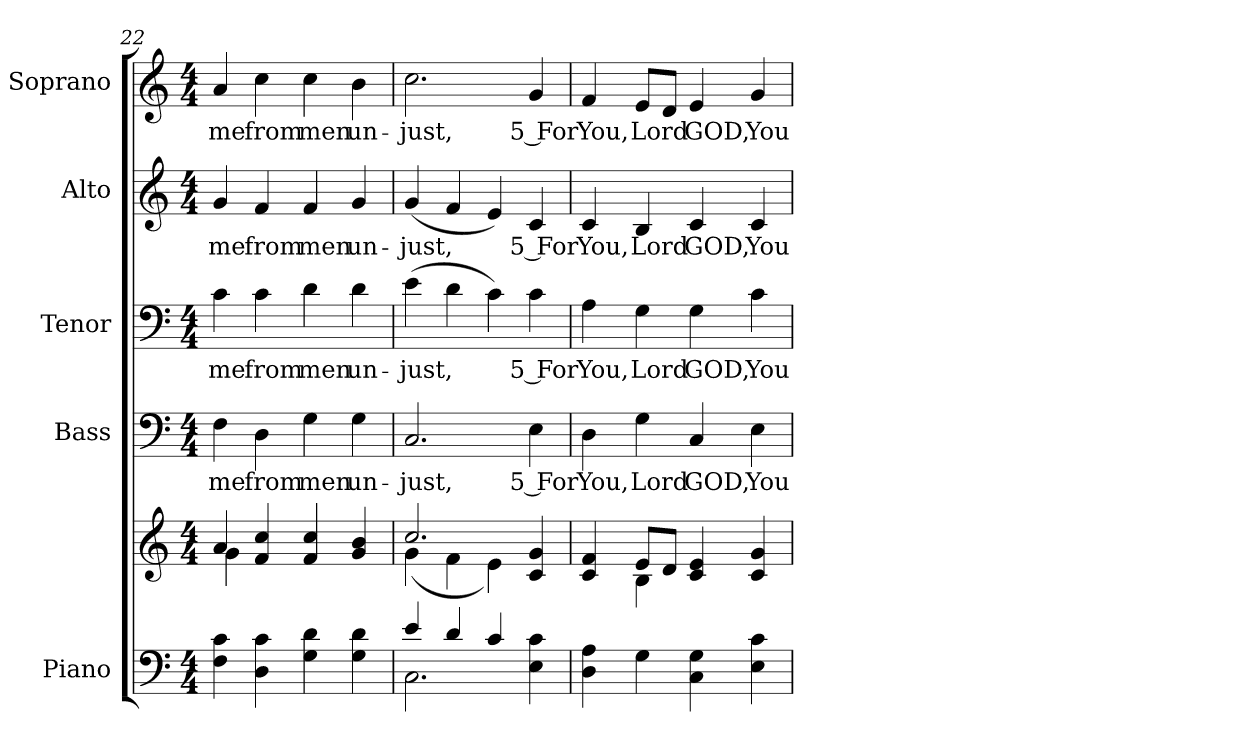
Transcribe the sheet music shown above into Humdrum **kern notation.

**kern	**kern	**kern	**text	**kern	**text	**kern	**text	**kern	**text
*part5	*part5	*part4	*part4	*part3	*part3	*part2	*part2	*part1	*part1
*staff6	*staff5	*staff4	*staff4	*staff3	*staff3	*staff2	*staff2	*staff1	*staff1
*I"Piano	*	*I"Bass	*	*I"Tenor	*	*I"Alto	*	*I"Soprano	*
*I'Pno.	*	*I'B.	*	*I'T.	*	*I'A.	*	*I'S.	*
*clefF4	*clefG2	*clefF4	*	*clefF4	*	*clefG2	*	*clefG2	*
*k[]	*k[]	*k[]	*	*k[]	*	*k[]	*	*k[]	*
*C:	*C:	*C:	*	*C:	*	*C:	*	*C:	*
*M4/4	*M4/4	*M4/4	*	*M4/4	*	*M4/4	*	*M4/4	*
=22	=22	=22	=22	=22	=22	=22	=22	=22	=22
*	*^	*	*	*	*	*	*	*	*
!	!	!	!	!LO:LY:b:color=#000000	!	!	!	!	!	!
!	!	!	!	!	!	!LO:LY:b:color=#000000	!	!	!	!
!	!	!	!	!	!	!	!	!LO:LY:b:color=#000000	!	!
!	!	!	!	!	!	!	!	!	!	!LO:LY:b:color=#000000
4Fi\ 4ci	4ai/	4gi\	4Fi\	me	4ci\	me	4gi/	me	4ai/	me
!	!	!	!	!LO:LY:b:color=#000000	!	!	!	!	!	!
!	!	!	!	!	!	!LO:LY:b:color=#000000	!	!	!	!
!	!	!	!	!	!	!	!	!LO:LY:b:color=#000000	!	!
!	!	!	!	!	!	!	!	!	!	!LO:LY:b:color=#000000
4Di\ 4ci	4fi/ 4cci	4ryy	4Di\	from	4ci\	from	4fi/	from	4cci\	from
!	!	!	!	!LO:LY:b:color=#000000	!	!	!	!	!	!
!	!	!	!	!	!	!LO:LY:b:color=#000000	!	!	!	!
!	!	!	!	!	!	!	!	!LO:LY:b:color=#000000	!	!
!	!	!	!	!	!	!	!	!	!	!LO:LY:b:color=#000000
4Gi\ 4di	4fi/ 4cci	2ryy	4Gi\	men	4di\	men	4fi/	men	4cci\	men
!	!	!	!	!LO:LY:b:color=#000000	!	!	!	!	!	!
!	!	!	!	!	!	!LO:LY:b:color=#000000	!	!	!	!
!	!	!	!	!	!	!	!	!LO:LY:b:color=#000000	!	!
!	!	!	!	!	!	!	!	!	!	!LO:LY:b:color=#000000
4Gi\ 4di	4gi/ 4bi	.	4Gi\	un-	4di\	un-	4gi/	un-	4bi\	un-
=23	=23	=23	=23	=23	=23	=23	=23	=23	=23	=23
*^	*	*	*	*	*	*	*	*	*	*
!	!	!	!	!	!LO:LY:b:color=#000000	!	!	!	!	!	!
!	!	!	!	!	!	!	!LO:LY:b:color=#000000	!	!	!	!
!	!	!	!	!	!	!	!	!	!LO:LY:b:color=#000000	!	!
!	!	!	!	!	!	!	!	!	!	!	!LO:LY:b:color=#000000
4ei/	2.Ci\	2.cci/	(4gi\	2.Ci/	-just,	(4ei\	-just,	(4gi/	-just,	2.cci\	-just,
4di/	.	.	4fi\	.	.	4di\	.	4fi/	.	.	.
4ci/	.	.	4ei\)	.	.	4ci\)	.	4ei/)	.	.	.
!	!	!	!	!	!LO:LY:b:color=#000000	!	!	!	!	!	!
!	!	!	!	!	!	!	!LO:LY:b:color=#000000	!	!	!	!
!	!	!	!	!	!	!	!	!	!LO:LY:b:color=#000000	!	!
!	!	!	!	!	!	!	!	!	!	!	!LO:LY:b:color=#000000
4Ei\ 4ci	4ryy	4ci/ 4gi	4ryy	4Ei\	5 For	4ci\	5 For	4ci/	5 For	4gi/	5 For
*v	*v	*	*	*	*	*	*	*	*	*	*
!!LO:PB:g=z
=24	=24	=24	=24	=24	=24	=24	=24	=24	=24	=24
*^	*	*	*	*	*	*	*	*	*	*
!	!	!	!	!	!LO:LY:b:color=#000000	!	!	!	!	!	!
*v	*v	*	*	*	*	*	*	*	*	*	*
*^	*	*	*	*	*	*	*	*	*	*
!	!	!	!	!	!	!	!LO:LY:b:color=#000000	!	!	!	!
*v	*v	*	*	*	*	*	*	*	*	*	*
*^	*	*	*	*	*	*	*	*	*	*
!	!	!	!	!	!	!	!	!	!LO:LY:b:color=#000000	!	!
*v	*v	*	*	*	*	*	*	*	*	*	*
*^	*	*	*	*	*	*	*	*	*	*
!	!	!	!	!	!	!	!	!	!	!	!LO:LY:b:color=#000000
*v	*v	*	*	*	*	*	*	*	*	*	*
4Di\ 4Ai	4ci/ 4fi	4ryy	4Di\	You,	4Ai\	You,	4ci/	You,	4fi/	You,
!	!	!	!	!LO:LY:b:color=#000000	!	!	!	!	!	!
!	!	!	!	!	!	!LO:LY:b:color=#000000	!	!	!	!
!	!	!	!	!	!	!	!	!LO:LY:b:color=#000000	!	!
!	!	!	!	!	!	!	!	!	!	!LO:LY:b:color=#000000
4Gi\	8ei/L	4Bi\	4Gi\	Lord	4Gi\	Lord	4Bi/	Lord	8ei/L	Lord
.	8di/J	.	.	.	.	.	.	.	8di/J	.
!	!	!	!	!LO:LY:b:color=#000000	!	!	!	!	!	!
!	!	!	!	!	!	!LO:LY:b:color=#000000	!	!	!	!
!	!	!	!	!	!	!	!	!LO:LY:b:color=#000000	!	!
!	!	!	!	!	!	!	!	!	!	!LO:LY:b:color=#000000
4Ci\ 4Gi	4ci/ 4ei	2ryy	4Ci/	GOD,	4Gi\	GOD,	4ci/	GOD,	4ei/	GOD,
!	!	!	!	!LO:LY:b:color=#000000	!	!	!	!	!	!
!	!	!	!	!	!	!LO:LY:b:color=#000000	!	!	!	!
!	!	!	!	!	!	!	!	!LO:LY:b:color=#000000	!	!
!	!	!	!	!	!	!	!	!	!	!LO:LY:b:color=#000000
4Ei\ 4ci	4ci/ 4gi	.	4Ei\	You	4ci\	You	4ci/	You	4gi/	You
*	*v	*v	*	*	*	*	*	*	*	*
=	=	=	=	=	=	=	=	=	=
*-	*-	*-	*-	*-	*-	*-	*-	*-	*-
